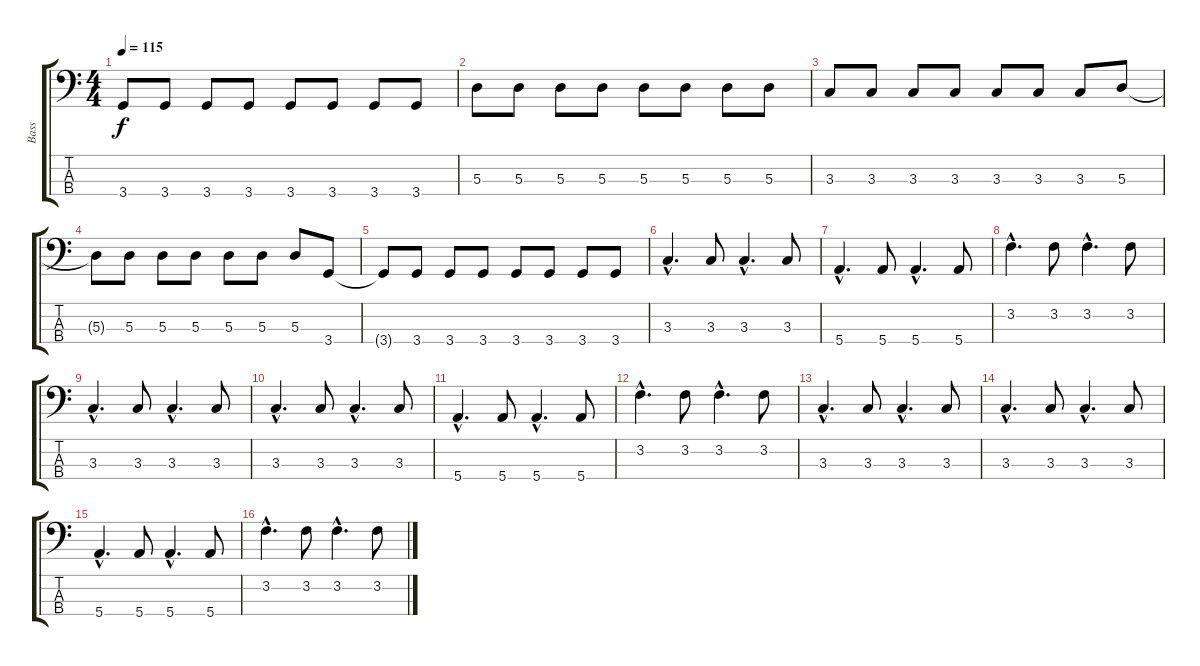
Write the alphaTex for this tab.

\track ("Bass" "Bass") {instrument electricbassfinger}
\staff {score tabs}
\tuning (G2 D2 A1 E1) {hide}
\ts (4 4)
\tempo 115
\clef f4
\ks c
3.4.8{dy f} 3.4.8 3.4.8 3.4.8 3.4.8 3.4.8 3.4.8 3.4.8 |
5.3.8 5.3.8 5.3.8 5.3.8 5.3.8 5.3.8 5.3.8 5.3.8 |
3.3.8 3.3.8 3.3.8 3.3.8 3.3.8 3.3.8 3.3.8 5.3.8 |
5.3{t}.8 5.3.8 5.3.8 5.3.8 5.3.8 5.3.8 5.3.8 3.4.8 |
3.4{t}.8 3.4.8 3.4.8 3.4.8 3.4.8 3.4.8 3.4.8 3.4.8 |
3.3{hac}.4{d} 3.3.8 3.3{hac}.4{d} 3.3.8 |
5.4{hac}.4{d} 5.4.8 5.4{hac}.4{d} 5.4.8 |
3.2{hac}.4{d} 3.2.8 3.2{hac}.4{d} 3.2.8 |
3.3{hac}.4{d} 3.3.8 3.3{hac}.4{d} 3.3.8 |
3.3{hac}.4{d} 3.3.8 3.3{hac}.4{d} 3.3.8 |
5.4{hac}.4{d} 5.4.8 5.4{hac}.4{d} 5.4.8 |
3.2{hac}.4{d} 3.2.8 3.2{hac}.4{d} 3.2.8 |
3.3{hac}.4{d} 3.3.8 3.3{hac}.4{d} 3.3.8 |
3.3{hac}.4{d} 3.3.8 3.3{hac}.4{d} 3.3.8 |
5.4{hac}.4{d} 5.4.8 5.4{hac}.4{d} 5.4.8 |
3.2{hac}.4{d} 3.2.8 3.2{hac}.4{d} 3.2.8
